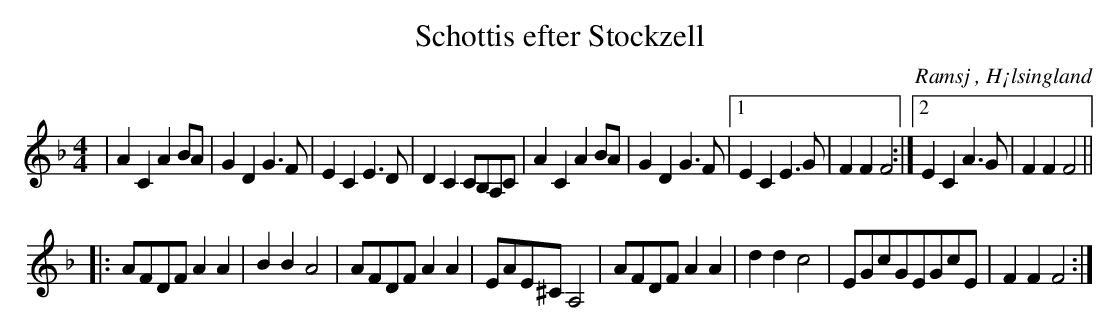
X:1
T: Schottis efter Stockzell
O: Ramsj , H¡lsingland
M: 4/4
L: 1/8
K: F
|A2 C2 A2 BA|G2 D2 G2>F2|E2 C2 E2>D2|D2 C2 CB,A,C|A2 C2 A2 BA|G2 D2 G2>F2|1 E2 C2 E2>G2|F2 F2 F4:|2 E2 C2 A2>G2|F2 F2 F4||
|:AFDF A2 A2| B2 B2 A4|AFDF A2 A2|EAE^CA,4|AFDF A2 A2| d2 d2 c4|EGcGEGcE|F2 F2 F4:|
